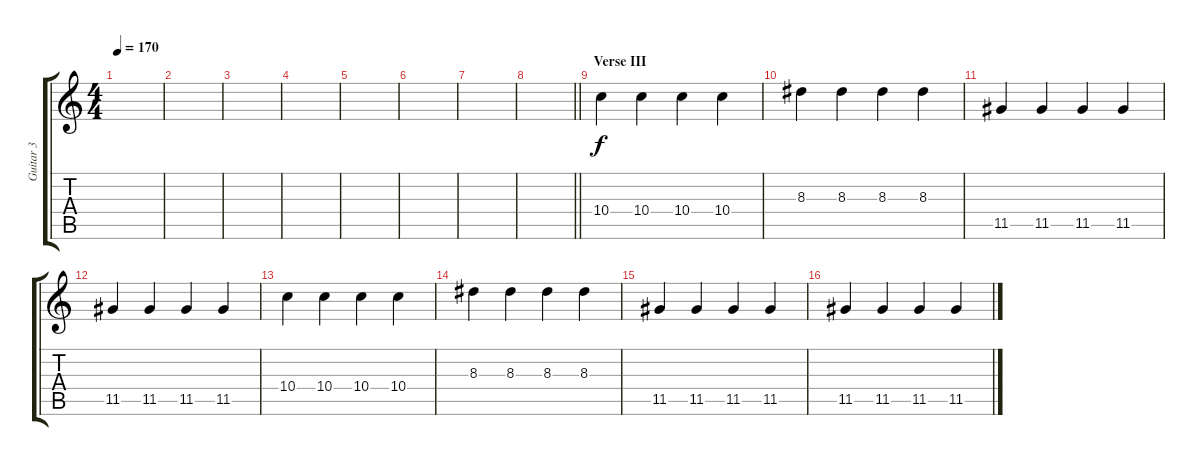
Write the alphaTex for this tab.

\track ("Guitar 3" "Guitar 3") {instrument electricguitarclean}
\staff {score tabs}
\tuning (E4 B3 G3 D3 A2 E2) {hide}
\ts (4 4)
\tempo 170
\clef g2
\ks c
|
|
|
|
|
|
|
\barLineRight lightlight
|
\section ("" "Verse III")
10.4.4 10.4.4 10.4.4 10.4.4 |
8.3.4 8.3.4 8.3.4 8.3.4 |
11.5.4 11.5.4 11.5.4 11.5.4 |
11.5.4 11.5.4 11.5.4 11.5.4 |
10.4.4 10.4.4 10.4.4 10.4.4 |
8.3.4 8.3.4 8.3.4 8.3.4 |
11.5.4 11.5.4 11.5.4 11.5.4 |
11.5.4 11.5.4 11.5.4 11.5.4
